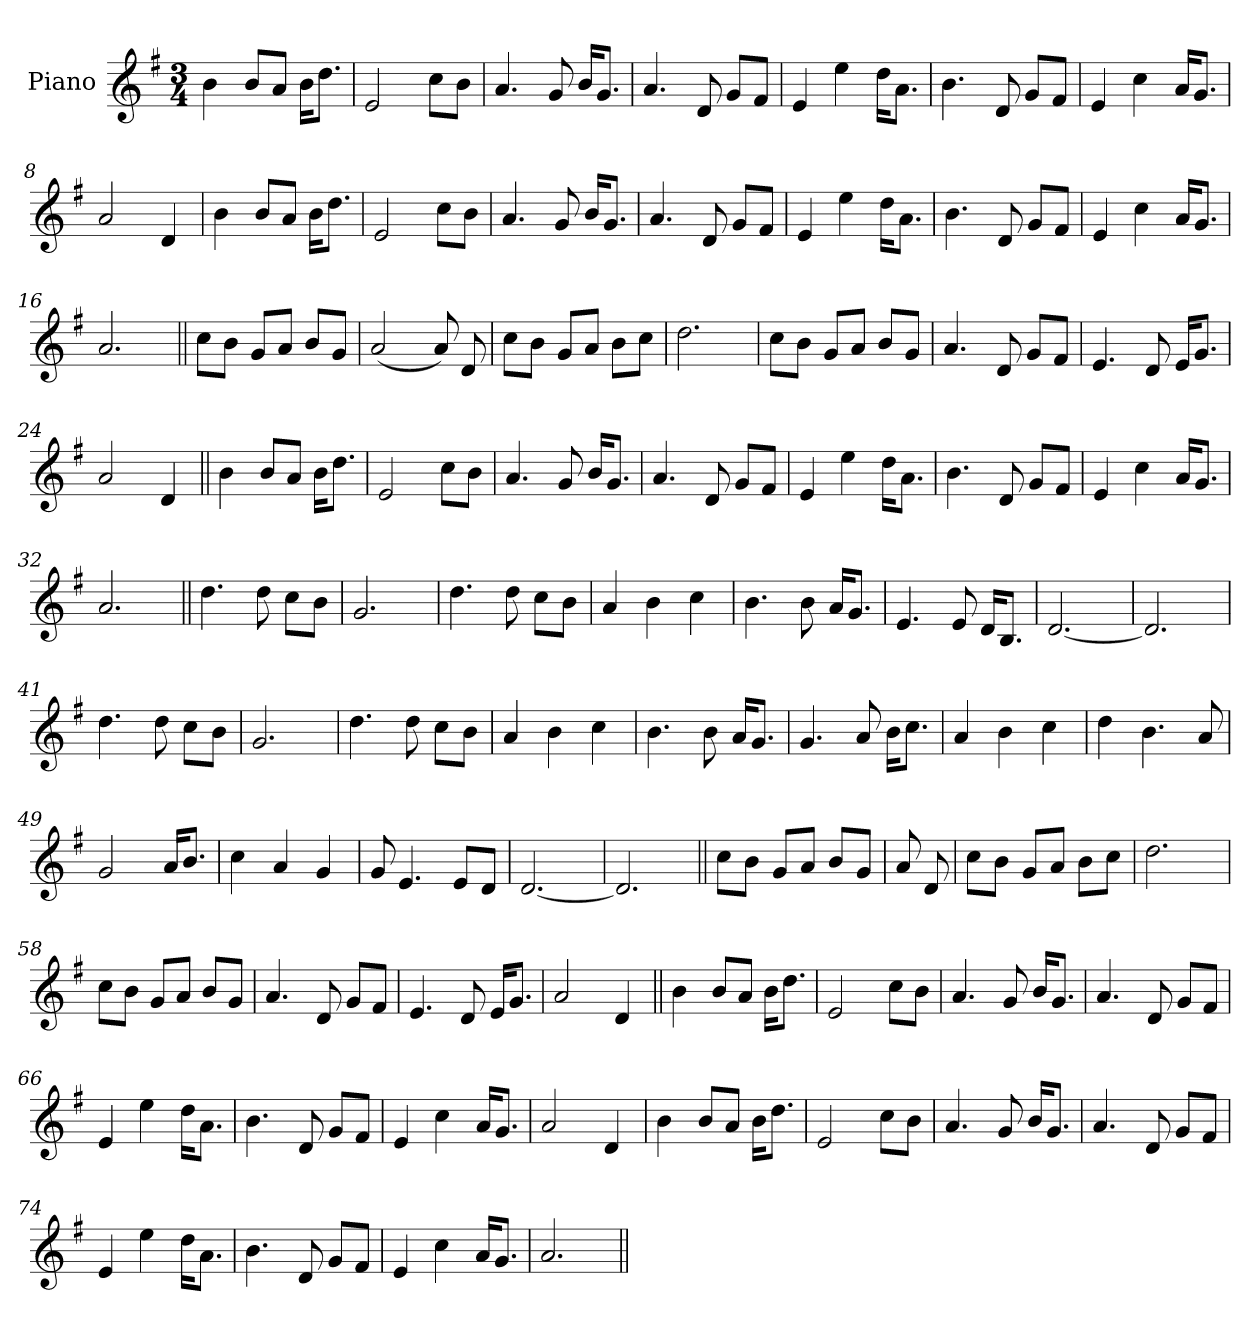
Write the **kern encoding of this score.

**kern
*part1
*staff1
*I"Piano
*I'Pno
*clefG2
*k[f#]
*G:
*M3/4
=1
4b\
8b/L
8a/J
16b\KL
8.dd\J
=2
2e/
8cc\L
8b\J
=3
4.a/
8g/
16b/KL
8.g/J
=4
4.a/
8d/
8g/L
8f#/J
=5
4e/
4ee\
16dd\KL
8.a\J
=6
4.b\
8d/
8g/L
8f#/J
=7
4e/
4cc\
16a/KL
8.g/J
=8
2a/
4d/
=9
4b\
8b/L
8a/J
16b\KL
8.dd\J
=10
2e/
8cc\L
8b\J
=11
4.a/
8g/
16b/KL
8.g/J
=12
4.a/
8d/
8g/L
8f#/J
=13
4e/
4ee\
16dd\KL
8.a\J
=14
4.b\
8d/
8g/L
8f#/J
=15
4e/
4cc\
16a/KL
8.g/J
=16
2.a/
=17||
8cc\L
8b\J
8g/L
8a/J
8b/L
8g/J
=18
(<2a/
8a/)
8d/
=19
8cc\L
8b\J
8g/L
8a/J
8b\L
8cc\J
=20
2.dd\
=21
8cc\L
8b\J
8g/L
8a/J
8b/L
8g/J
=22
4.a/
8d/
8g/L
8f#/J
=23
4.e/
8d/
16e/KL
8.g/J
=24
2a/
4d/
=25||
4b\
8b/L
8a/J
16b\KL
8.dd\J
=26
2e/
8cc\L
8b\J
=27
4.a/
8g/
16b/KL
8.g/J
=28
4.a/
8d/
8g/L
8f#/J
=29
4e/
4ee\
16dd\KL
8.a\J
=30
4.b\
8d/
8g/L
8f#/J
=31
4e/
4cc\
16a/KL
8.g/J
=32
2.a/
=33||
4.dd\
8dd\
8cc\L
8b\J
=34
2.g/
=35
4.dd\
8dd\
8cc\L
8b\J
=36
4a/
4b\
4cc\
=37
4.b\
8b\
16a/KL
8.g/J
=38
4.e/
8e/
16d/KL
8.B/J
=39
[2.d/
=40
2.d/]
=41
4.dd\
8dd\
8cc\L
8b\J
=42
2.g/
=43
4.dd\
8dd\
8cc\L
8b\J
=44
4a/
4b\
4cc\
=45
4.b\
8b\
16a/KL
8.g/J
=46
4.g/
8a/
16b\KL
8.cc\J
=47
4a/
4b\
4cc\
=48
4dd\
4.b\
8a/
=49
2g/
16a/KL
8.b/J
=50
4cc\
4a/
4g/
=51
8g/
4.e/
8e/L
8d/J
=52
[2.d/
=53
2.d/]
=54||
8cc\L
8b\J
8g/L
8a/J
8b/L
8g/J
=55
8a/
8d/
=56
8cc\L
8b\J
8g/L
8a/J
8b\L
8cc\J
=57
2.dd\
=58
8cc\L
8b\J
8g/L
8a/J
8b/L
8g/J
=59
4.a/
8d/
8g/L
8f#/J
=60
4.e/
8d/
16e/KL
8.g/J
=61
2a/
4d/
=62||
4b\
8b/L
8a/J
16b\KL
8.dd\J
=63
2e/
8cc\L
8b\J
=64
4.a/
8g/
16b/KL
8.g/J
=65
4.a/
8d/
8g/L
8f#/J
=66
4e/
4ee\
16dd\KL
8.a\J
=67
4.b\
8d/
8g/L
8f#/J
=68
4e/
4cc\
16a/KL
8.g/J
=69
2a/
4d/
=70
4b\
8b/L
8a/J
16b\KL
8.dd\J
=71
2e/
8cc\L
8b\J
=72
4.a/
8g/
16b/KL
8.g/J
=73
4.a/
8d/
8g/L
8f#/J
=74
4e/
4ee\
16dd\KL
8.a\J
=75
4.b\
8d/
8g/L
8f#/J
=76
4e/
4cc\
16a/KL
8.g/J
=77
2.a/
=||
*-
